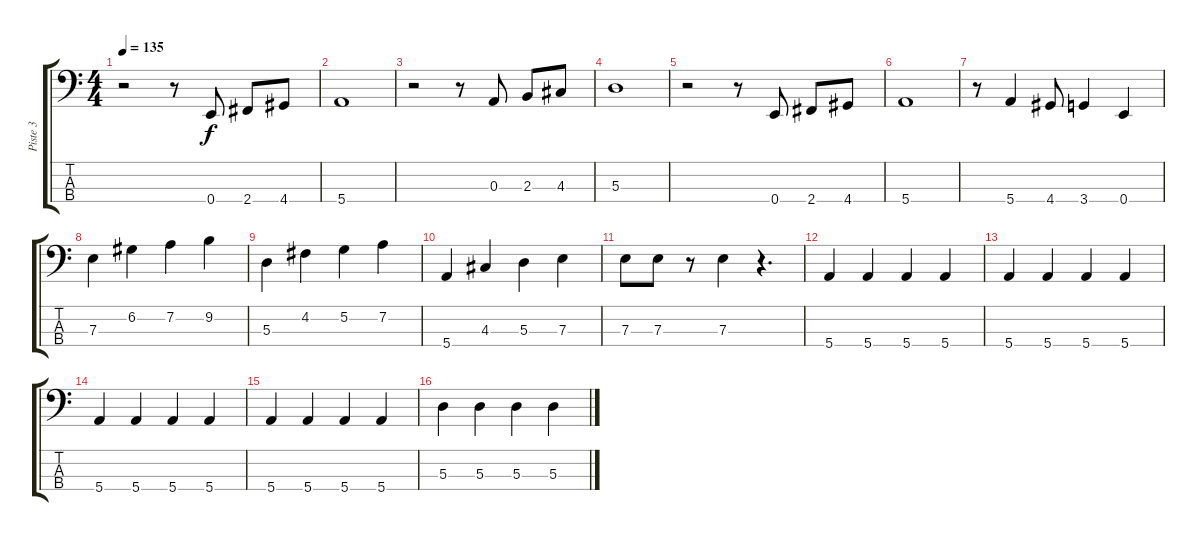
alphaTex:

\track ("Piste 3" "Piste 3") {instrument electricbassfinger}
\staff {score tabs}
\tuning (G2 D2 A1 E1) {hide}
\ts (4 4)
\tempo 135
\clef f4
\ks c
r.2{dy f} r.8 0.4.8 2.4.8 4.4.8 |
5.4.1 |
r.2 r.8 0.3.8 2.3.8 4.3.8 |
5.3.1 |
r.2 r.8 0.4.8 2.4.8 4.4.8 |
5.4.1 |
r.8 5.4.4 4.4.8 3.4.4 0.4.4 |
7.3.4 6.2.4 7.2.4 9.2.4 |
5.3.4 4.2.4 5.2.4 7.2.4 |
5.4.4 4.3.4 5.3.4 7.3.4 |
7.3.8 7.3.8 r.8 7.3.4 r.4{d} |
5.4.4 5.4.4 5.4.4 5.4.4 |
5.4.4 5.4.4 5.4.4 5.4.4 |
5.4.4 5.4.4 5.4.4 5.4.4 |
5.4.4 5.4.4 5.4.4 5.4.4 |
5.3.4 5.3.4 5.3.4 5.3.4
